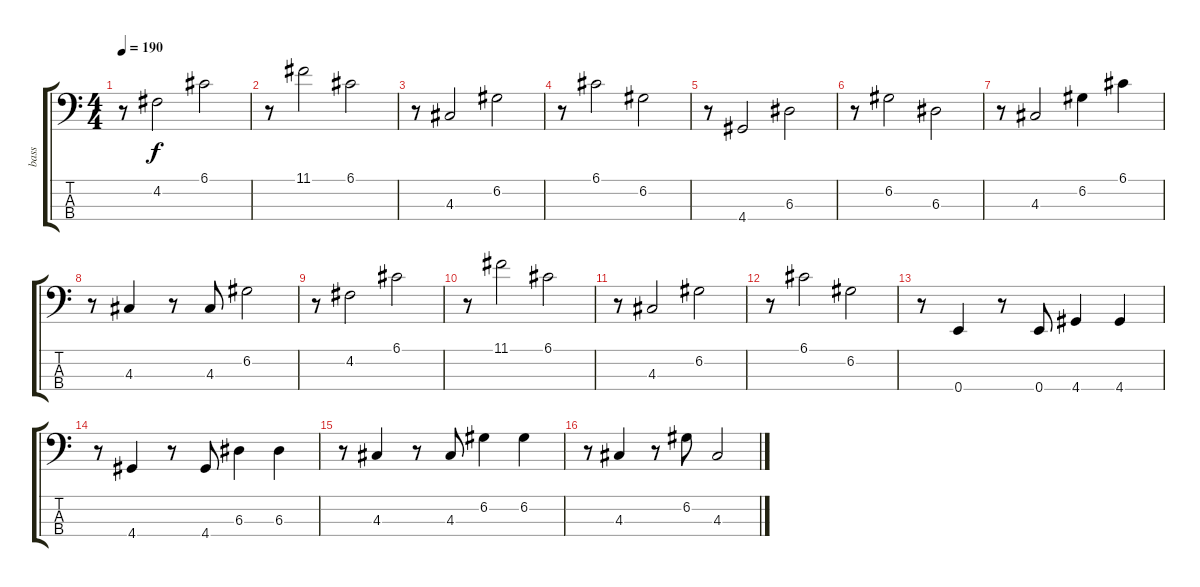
\track ("bass" "bass") {instrument electricbassfinger}
\staff {score tabs}
\tuning (G2 D2 A1 E1) {hide}
\ts (4 4)
\tempo 190
\clef f4
\ks c
r.8{dy f} 4.2.2 6.1.2 |
r.8 11.1.2 6.1.2 |
r.8 4.3.2 6.2.2 |
r.8 6.1.2 6.2.2 |
r.8 4.4.2 6.3.2 |
r.8 6.2.2 6.3.2 |
r.8 4.3.2 6.2.4 6.1.4 |
r.8 4.3.4 r.8 4.3.8 6.2.2 |
r.8 4.2.2 6.1.2 |
r.8 11.1.2 6.1.2 |
r.8 4.3.2 6.2.2 |
r.8 6.1.2 6.2.2 |
r.8 0.4.4 r.8 0.4.8 4.4.4 4.4.4 |
r.8 4.4.4 r.8 4.4.8 6.3.4 6.3.4 |
r.8 4.3.4 r.8 4.3.8 6.2.4 6.2.4 |
r.8 4.3.4 r.8 6.2.8 4.3.2
